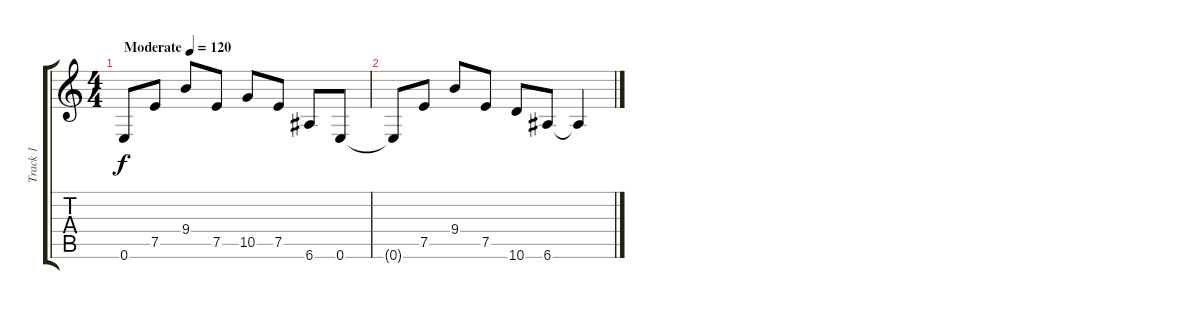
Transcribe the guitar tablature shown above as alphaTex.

\track ("Track 1" "Track 1") {instrument acousticguitarsteel}
\staff {score tabs}
\tuning (E4 B3 G3 D3 A2 E2) {hide}
\ts (4 4)
\tempo (120 "Moderate")
\clef g2
\ks c
0.6.8{dy f instrument acousticguitarsteel} 7.5.8 9.4.8 7.5.8 10.5.8 7.5.8 6.6.8 0.6.8 |
0.6{t}.8 7.5.8 9.4.8 7.5.8 10.6.8 6.6.8 6.6{t}.4
